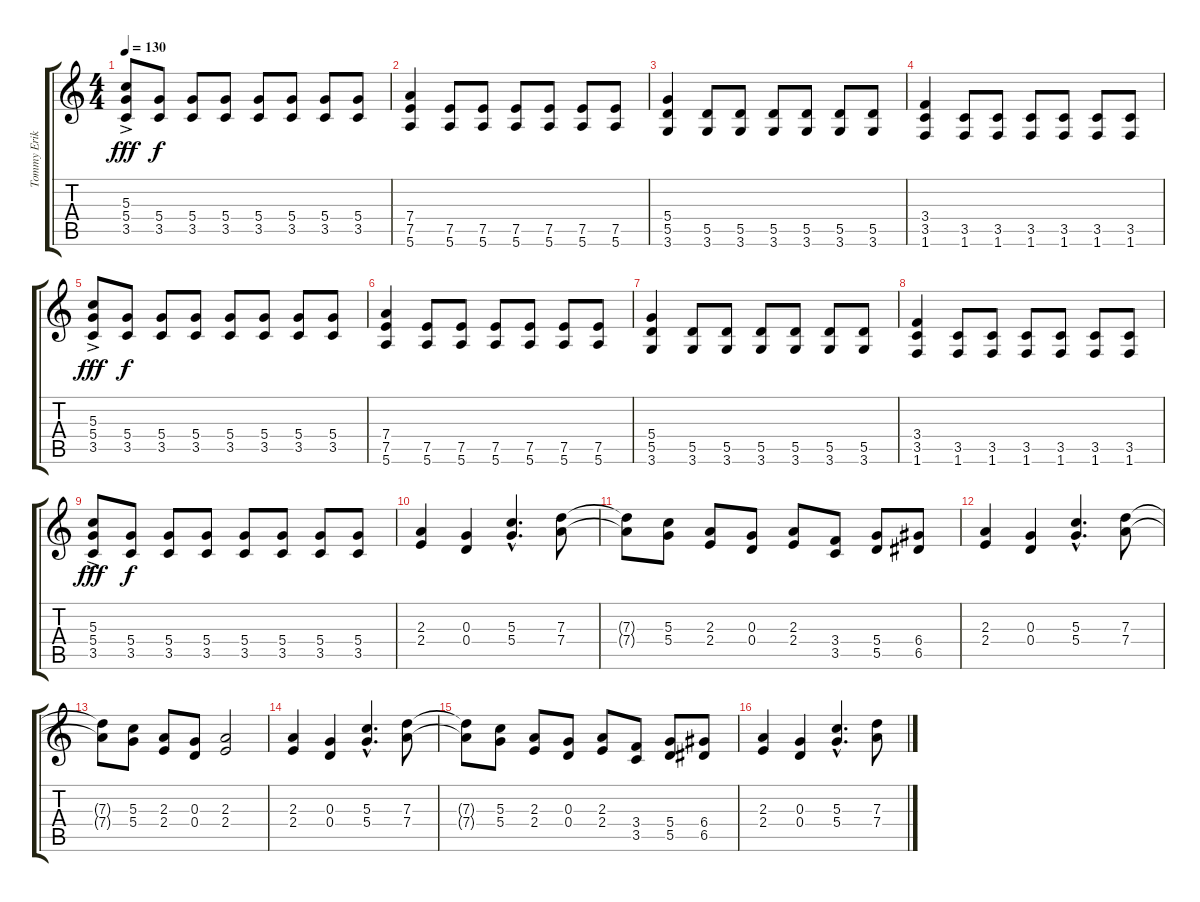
\track ("Tommy Eriksson" "Tommy Erik") {instrument distortionguitar}
\staff {score tabs}
\tuning (E4 B3 G3 D3 A2 E2) {hide}
\ts (4 4)
\tempo 130
\clef g2
\ks c
(5.3 5.4 3.5{ac}).8{dy fff} (5.4 3.5).8{dy f} (5.4 3.5).8 (5.4 3.5).8 (5.4 3.5).8 (5.4 3.5).8 (5.4 3.5).8 (5.4 3.5).8 |
(7.4 7.5 5.6).4 (7.5 5.6).8 (7.5 5.6).8 (7.5 5.6).8 (7.5 5.6).8 (7.5 5.6).8 (7.5 5.6).8 |
(5.4 5.5 3.6).4 (5.5 3.6).8 (5.5 3.6).8 (5.5 3.6).8 (5.5 3.6).8 (5.5 3.6).8 (5.5 3.6).8 |
(3.4 3.5 1.6).4 (3.5 1.6).8 (3.5 1.6).8 (3.5 1.6).8 (3.5 1.6).8 (3.5 1.6).8 (3.5 1.6).8 |
(5.3 5.4 3.5{ac}).8{dy fff} (5.4 3.5).8{dy f} (5.4 3.5).8 (5.4 3.5).8 (5.4 3.5).8 (5.4 3.5).8 (5.4 3.5).8 (5.4 3.5).8 |
(7.4 7.5 5.6).4 (7.5 5.6).8 (7.5 5.6).8 (7.5 5.6).8 (7.5 5.6).8 (7.5 5.6).8 (7.5 5.6).8 |
(5.4 5.5 3.6).4 (5.5 3.6).8 (5.5 3.6).8 (5.5 3.6).8 (5.5 3.6).8 (5.5 3.6).8 (5.5 3.6).8 |
(3.4 3.5 1.6).4 (3.5 1.6).8 (3.5 1.6).8 (3.5 1.6).8 (3.5 1.6).8 (3.5 1.6).8 (3.5 1.6).8 |
(5.3 5.4 3.5{ac}).8{dy fff} (5.4 3.5).8{dy f} (5.4 3.5).8 (5.4 3.5).8 (5.4 3.5).8 (5.4 3.5).8 (5.4 3.5).8 (5.4 3.5).8 |
(2.3 2.4).4 (0.3 0.4).4 (5.3{hac} 5.4{hac}).4{d} (7.3 7.4).8 |
(7.3{t} 7.4{t}).8 (5.3 5.4).8 (2.3 2.4).8 (0.3 0.4).8 (2.3 2.4).8 (3.4 3.5).8 (5.4 5.5).8 (6.4 6.5).8 |
(2.3 2.4).4 (0.3 0.4).4 (5.3{hac} 5.4{hac}).4{d} (7.3 7.4).8 |
(7.3{t} 7.4{t}).8 (5.3 5.4).8 (2.3 2.4).8 (0.3 0.4).8 (2.3 2.4).2 |
(2.3 2.4).4 (0.3 0.4).4 (5.3{hac} 5.4{hac}).4{d} (7.3 7.4).8 |
(7.3{t} 7.4{t}).8 (5.3 5.4).8 (2.3 2.4).8 (0.3 0.4).8 (2.3 2.4).8 (3.4 3.5).8 (5.4 5.5).8 (6.4 6.5).8 |
(2.3 2.4).4 (0.3 0.4).4 (5.3{hac} 5.4{hac}).4{d} (7.3 7.4).8
